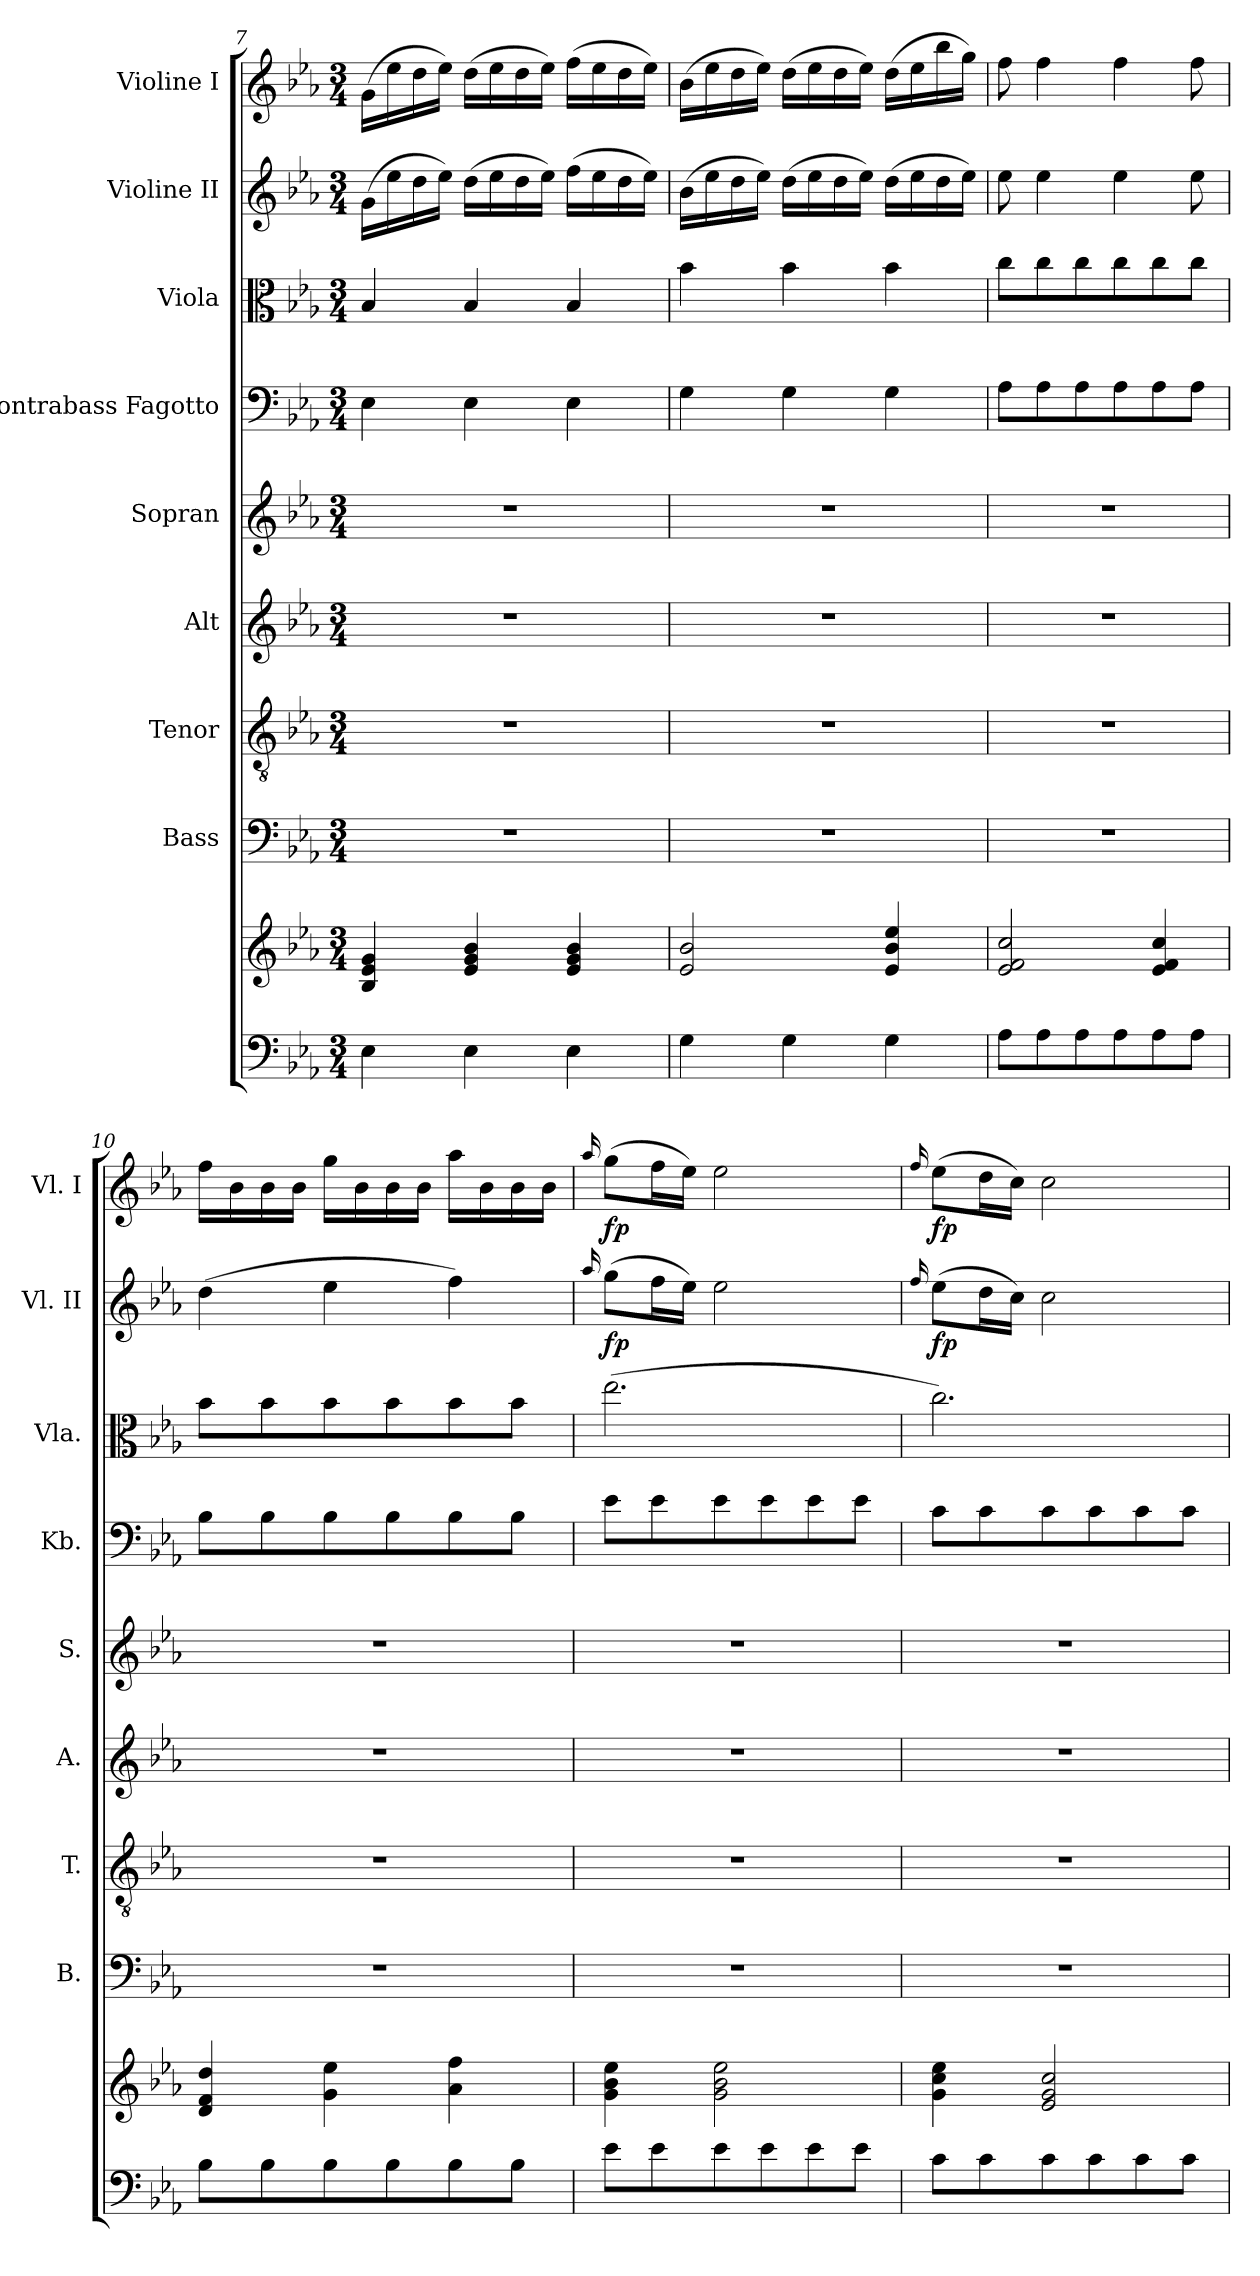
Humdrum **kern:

**kern	**kern	**kern	**kern	**kern	**kern	**kern	**kern	**kern	**dynam	**kern	**dynam
*part9	*part9	*part8	*part7	*part6	*part5	*part4	*part3	*part2	*part2	*part1	*part1
*staff10	*staff9	*staff8	*staff7	*staff6	*staff5	*staff4	*staff3	*staff2	*staff2	*staff1	*staff1
*	*	*I"Bass	*I"Tenor	*I"Alt	*I"Sopran	*I"Kontrabass Fagotto	*I"Viola	*I"Violine II	*	*I"Violine I	*
*	*	*I'B.	*I'T.	*I'A.	*I'S.	*I'Kb.	*I'Vla.	*I'Vl. II	*	*I'Vl. I	*
!!LO:PB:g=z
*clefF4	*clefG2	*clefF4	*clefGv2	*clefG2	*clefG2	*clefF4	*clefC3	*clefG2	*	*clefG2	*
*	*	*	*	*	*	*ITrd7c12	*	*	*	*	*
*k[b-e-a-]	*k[b-e-a-]	*k[b-e-a-]	*k[b-e-a-]	*k[b-e-a-]	*k[b-e-a-]	*k[b-e-a-]	*k[b-e-a-]	*k[b-e-a-]	*	*k[b-e-a-]	*
*E-:	*E-:	*E-:	*E-:	*E-:	*E-:	*E-:	*E-:	*E-:	*	*E-:	*
*M3/4	*M3/4	*M3/4	*M3/4	*M3/4	*M3/4	*M3/4	*M3/4	*M3/4	*	*M3/4	*
=7	=7	=7	=7	=7	=7	=7	=7	=7	=7	=7	=7
4E-\	4B-/ 4e-/ 4g/	2.r	2.r	2.r	2.r	4EE-\	4B-/	(>16g\LL	.	(>16g\LL	.
.	.	.	.	.	.	.	.	16ee-\	.	16ee-\	.
.	.	.	.	.	.	.	.	16dd\	.	16dd\	.
.	.	.	.	.	.	.	.	16ee-\JJ)	.	16ee-\JJ)	.
4E-\	4e-/ 4g/ 4b-/	.	.	.	.	4EE-\	4B-/	(>16dd\LL	.	(>16dd\LL	.
.	.	.	.	.	.	.	.	16ee-\	.	16ee-\	.
.	.	.	.	.	.	.	.	16dd\	.	16dd\	.
.	.	.	.	.	.	.	.	16ee-\JJ)	.	16ee-\JJ)	.
4E-\	4e-/ 4g/ 4b-/	.	.	.	.	4EE-\	4B-/	(>16ff\LL	.	(>16ff\LL	.
.	.	.	.	.	.	.	.	16ee-\	.	16ee-\	.
.	.	.	.	.	.	.	.	16dd\	.	16dd\	.
.	.	.	.	.	.	.	.	16ee-\JJ)	.	16ee-\JJ)	.
=8	=8	=8	=8	=8	=8	=8	=8	=8	=8	=8	=8
4G\	2e-/ 2b-/	2.r	2.r	2.r	2.r	4GG\	4b-\	(>16b-\LL	.	(>16b-\LL	.
.	.	.	.	.	.	.	.	16ee-\	.	16ee-\	.
.	.	.	.	.	.	.	.	16dd\	.	16dd\	.
.	.	.	.	.	.	.	.	16ee-\JJ)	.	16ee-\JJ)	.
4G\	.	.	.	.	.	4GG\	4b-\	(>16dd\LL	.	(>16dd\LL	.
.	.	.	.	.	.	.	.	16ee-\	.	16ee-\	.
.	.	.	.	.	.	.	.	16dd\	.	16dd\	.
.	.	.	.	.	.	.	.	16ee-\JJ)	.	16ee-\JJ)	.
4G\	4e-/ 4b-/ 4ee-/	.	.	.	.	4GG\	4b-\	(>16dd\LL	.	(>16dd\LL	.
.	.	.	.	.	.	.	.	16ee-\	.	16ee-\	.
.	.	.	.	.	.	.	.	16dd\	.	16bb-\	.
.	.	.	.	.	.	.	.	16ee-\JJ)	.	16gg\JJ)	.
=9	=9	=9	=9	=9	=9	=9	=9	=9	=9	=9	=9
8A-\L	2e-/ 2f/ 2cc/	2.r	2.r	2.r	2.r	8AA-\L	8cc\L	8ee-\	.	8ff\	.
8A-\	.	.	.	.	.	8AA-\	8cc\	4ee-\	.	4ff\	.
8A-\	.	.	.	.	.	8AA-\	8cc\	.	.	.	.
8A-\	.	.	.	.	.	8AA-\	8cc\	4ee-\	.	4ff\	.
8A-\	4e-/ 4f/ 4cc/	.	.	.	.	8AA-\	8cc\	.	.	.	.
8A-\J	.	.	.	.	.	8AA-\J	8cc\J	8ee-\	.	8ff\	.
=10	=10	=10	=10	=10	=10	=10	=10	=10	=10	=10	=10
8B-\L	4d/ 4f/ 4dd/	2.r	2.r	2.r	2.r	8BB-\L	8b-\L	(>4dd\	.	16ff\LL	.
.	.	.	.	.	.	.	.	.	.	16b-\	.
8B-\	.	.	.	.	.	8BB-\	8b-\	.	.	16b-\	.
.	.	.	.	.	.	.	.	.	.	16b-\JJ	.
8B-\	4g\ 4ee-\	.	.	.	.	8BB-\	8b-\	4ee-\	.	16gg\LL	.
.	.	.	.	.	.	.	.	.	.	16b-\	.
8B-\	.	.	.	.	.	8BB-\	8b-\	.	.	16b-\	.
.	.	.	.	.	.	.	.	.	.	16b-\JJ	.
8B-\	4a-\ 4ff\	.	.	.	.	8BB-\	8b-\	4ff\)	.	16aa-\LL	.
.	.	.	.	.	.	.	.	.	.	16b-\	.
8B-\J	.	.	.	.	.	8BB-\J	8b-\J	.	.	16b-\	.
.	.	.	.	.	.	.	.	.	.	16b-\JJ	.
!!LO:PB:g=z
=11	=11	=11	=11	=11	=11	=11	=11	=11	=11	=11	=11
.	.	.	.	.	.	.	.	16qqaa-/	.	16qqaa-/	.
!	!	!	!	!	!	!	!	!	!LO:DY:b	!	!LO:DY:b
8e-\L	4g\ 4b-\ 4ee-\	2.r	2.r	2.r	2.r	8E-\L	(>2.ee-\	(>8gg\L	fp	(>8gg\L	fp
8e-\	.	.	.	.	.	8E-\	.	16ff\L	.	16ff\L	.
.	.	.	.	.	.	.	.	16ee-\JJ)	.	16ee-\JJ)	.
8e-\	2g\ 2b-\ 2ee-\	.	.	.	.	8E-\	.	2ee-\	.	2ee-\	.
8e-\	.	.	.	.	.	8E-\	.	.	.	.	.
8e-\	.	.	.	.	.	8E-\	.	.	.	.	.
8e-\J	.	.	.	.	.	8E-\J	.	.	.	.	.
=12	=12	=12	=12	=12	=12	=12	=12	=12	=12	=12	=12
.	.	.	.	.	.	.	.	16qqff/	.	16qqff/	.
!	!	!	!	!	!	!	!	!	!LO:DY:b	!	!LO:DY:b
8c\L	4g\ 4cc\ 4ee-\	2.r	2.r	2.r	2.r	8C\L	2.cc\)	(>8ee-\L	fp	(>8ee-\L	fp
8c\	.	.	.	.	.	8C\	.	16dd\L	.	16dd\L	.
.	.	.	.	.	.	.	.	16cc\JJ)	.	16cc\JJ)	.
8c\	2e-/ 2g/ 2cc/	.	.	.	.	8C\	.	2cc\	.	2cc\	.
8c\	.	.	.	.	.	8C\	.	.	.	.	.
8c\	.	.	.	.	.	8C\	.	.	.	.	.
8c\J	.	.	.	.	.	8C\J	.	.	.	.	.
=	=	=	=	=	=	=	=	=	=	=	=
*-	*-	*-	*-	*-	*-	*-	*-	*-	*-	*-	*-
